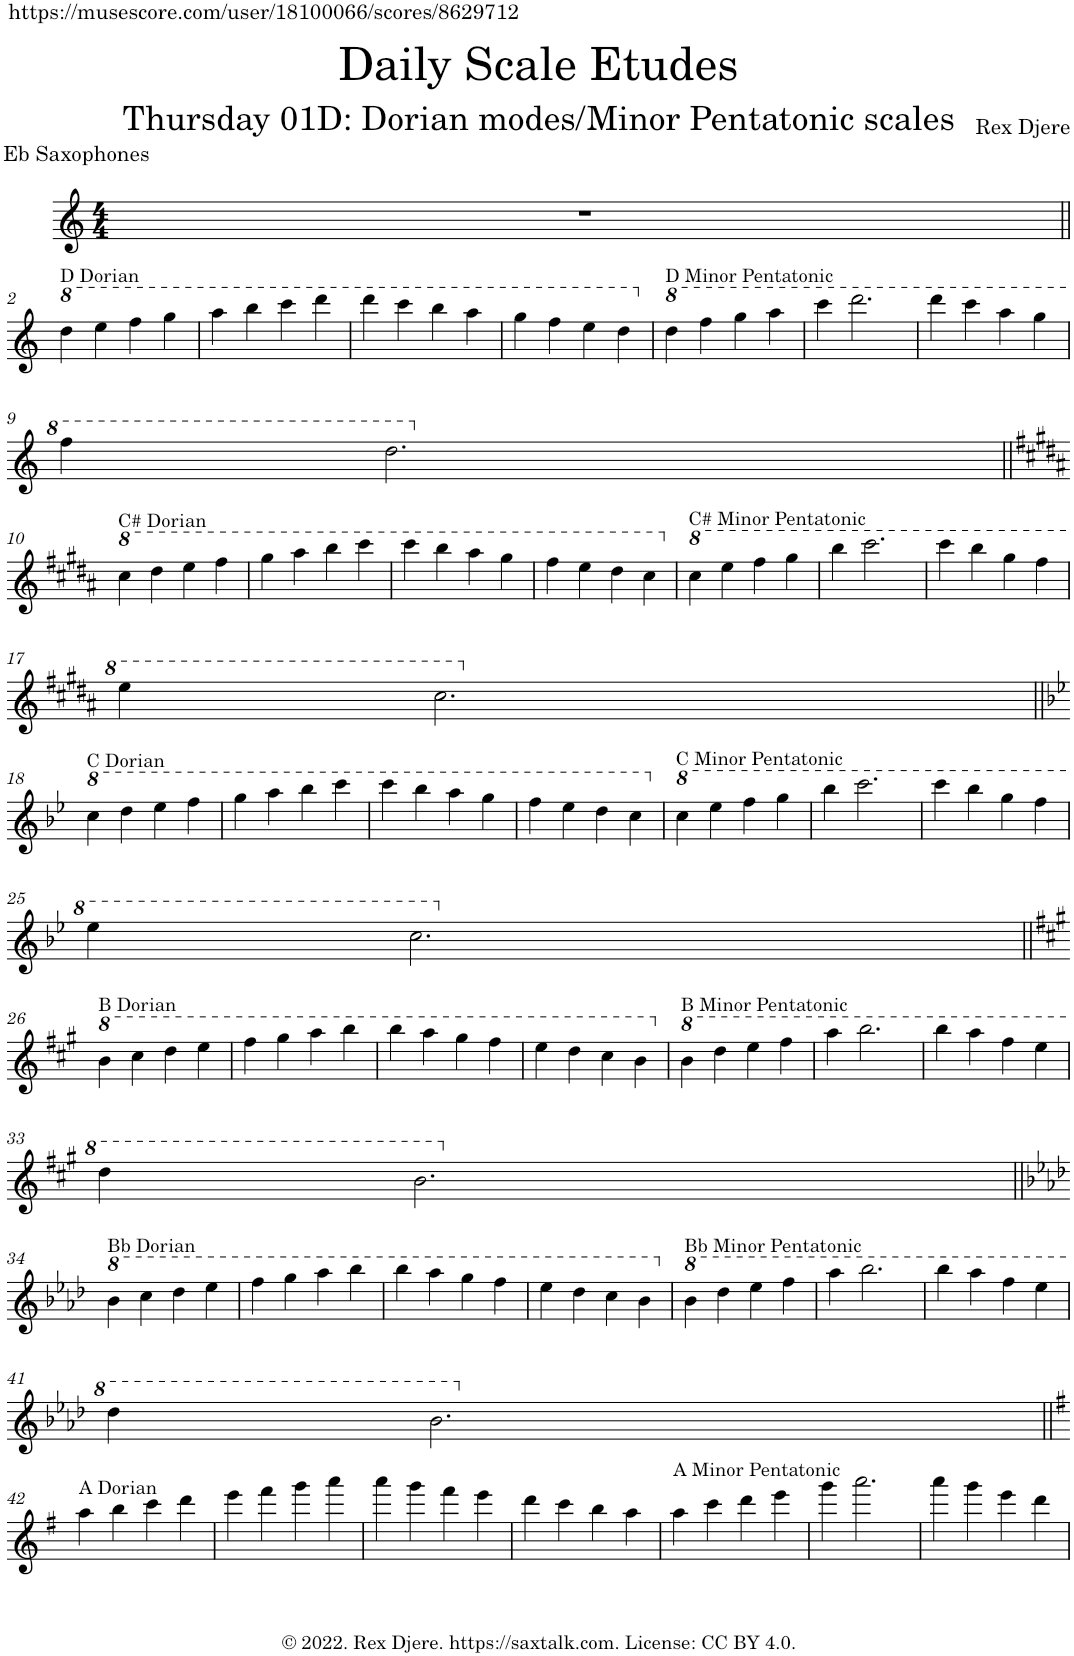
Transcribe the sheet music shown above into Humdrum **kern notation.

**kern
*part1
*staff1
*I"Alto Saxophone
*I'A. Sax.
*clefG2
*Trd5c9
*k[]
*M4/4
=1
1r
!!LO:LB:g=z
=2||
*k[]
*8va
!LO:TX:a:t=D Dorian
4ddd\
4eee\
4fff\
4ggg\
=3
4aaa\
4bbb\
4cccc\
4dddd\
=4
4dddd\
4cccc\
4bbb\
4aaa\
=5
4ggg\
4fff\
4eee\
4ddd\
=6
*k[]
*X8va
*8va
!LO:TX:a:t=D Minor Pentatonic
4ddd\
4fff\
4ggg\
4aaa\
=7
4cccc\
2.dddd\
=8
4dddd\
4cccc\
4aaa\
4ggg\
!!LO:LB:g=z
=9
4fff\
2.ddd\
!!LO:LB:g=z
=10||
*k[f#c#g#d#a#]
*X8va
*8va
!LO:TX:a:t=C# Dorian
4ccc#\
4ddd#\
4eee\
4fff#\
=11
4ggg#\
4aaa#\
4bbb\
4cccc#\
=12
4cccc#\
4bbb\
4aaa#\
4ggg#\
=13
4fff#\
4eee\
4ddd#\
4ccc#\
=14
*X8va
*8va
!LO:TX:a:t=C# Minor Pentatonic
4ccc#\
4eee\
4fff#\
4ggg#\
=15
4bbb\
2.cccc#\
=16
4cccc#\
4bbb\
4ggg#\
4fff#\
!!LO:LB:g=z
=17
4eee\
2.ccc#\
!!LO:LB:g=z
=18||
*k[b-e-]
*X8va
*8va
!LO:TX:a:t=C Dorian
4ccc\
4ddd\
4eee-\
4fff\
=19
4ggg\
4aaa\
4bbb-\
4cccc\
=20
4cccc\
4bbb-\
4aaa\
4ggg\
=21
4fff\
4eee-\
4ddd\
4ccc\
=22
*X8va
*8va
!LO:TX:a:t=C Minor Pentatonic
4ccc\
4eee-\
4fff\
4ggg\
=23
4bbb-\
2.cccc\
=24
4cccc\
4bbb-\
4ggg\
4fff\
!!LO:LB:g=z
=25
4eee-\
2.ccc\
!!LO:LB:g=z
=26||
*k[f#c#g#]
*X8va
*8va
!LO:TX:a:t=B Dorian
4bb\
4ccc#\
4ddd\
4eee\
=27
4fff#\
4ggg#\
4aaa\
4bbb\
=28
4bbb\
4aaa\
4ggg#\
4fff#\
=29
4eee\
4ddd\
4ccc#\
4bb\
=30
*X8va
*8va
!LO:TX:a:t=B Minor Pentatonic
4bb\
4ddd\
4eee\
4fff#\
=31
4aaa\
2.bbb\
=32
4bbb\
4aaa\
4fff#\
4eee\
!!LO:LB:g=z
=33
4ddd\
2.bb\
!!LO:LB:g=z
=34||
*k[b-e-a-d-]
*X8va
*8va
!LO:TX:a:t=Bb Dorian
4bb-\
4ccc\
4ddd-\
4eee-\
=35
4fff\
4ggg\
4aaa-\
4bbb-\
=36
4bbb-\
4aaa-\
4ggg\
4fff\
=37
4eee-\
4ddd-\
4ccc\
4bb-\
=38
*X8va
*8va
!LO:TX:a:t=Bb Minor Pentatonic
4bb-\
4ddd-\
4eee-\
4fff\
=39
4aaa-\
2.bbb-\
=40
4bbb-\
4aaa-\
4fff\
4eee-\
!!LO:LB:g=z
=41
4ddd-\
2.bb-\
!!LO:LB:g=z
=42||
*k[f#]
*X8va
!LO:TX:a:t=A Dorian
4aa\
4bb\
4ccc\
4ddd\
=43
4eee\
4fff#\
4ggg\
4aaa\
=44
4aaa\
4ggg\
4fff#\
4eee\
=45
4ddd\
4ccc\
4bb\
4aa\
=46
!LO:TX:a:t=A Minor Pentatonic
4aa\
4ccc\
4ddd\
4eee\
=47
4ggg\
2.aaa\
=48
4aaa\
4ggg\
4eee\
4ddd\
=
*-
